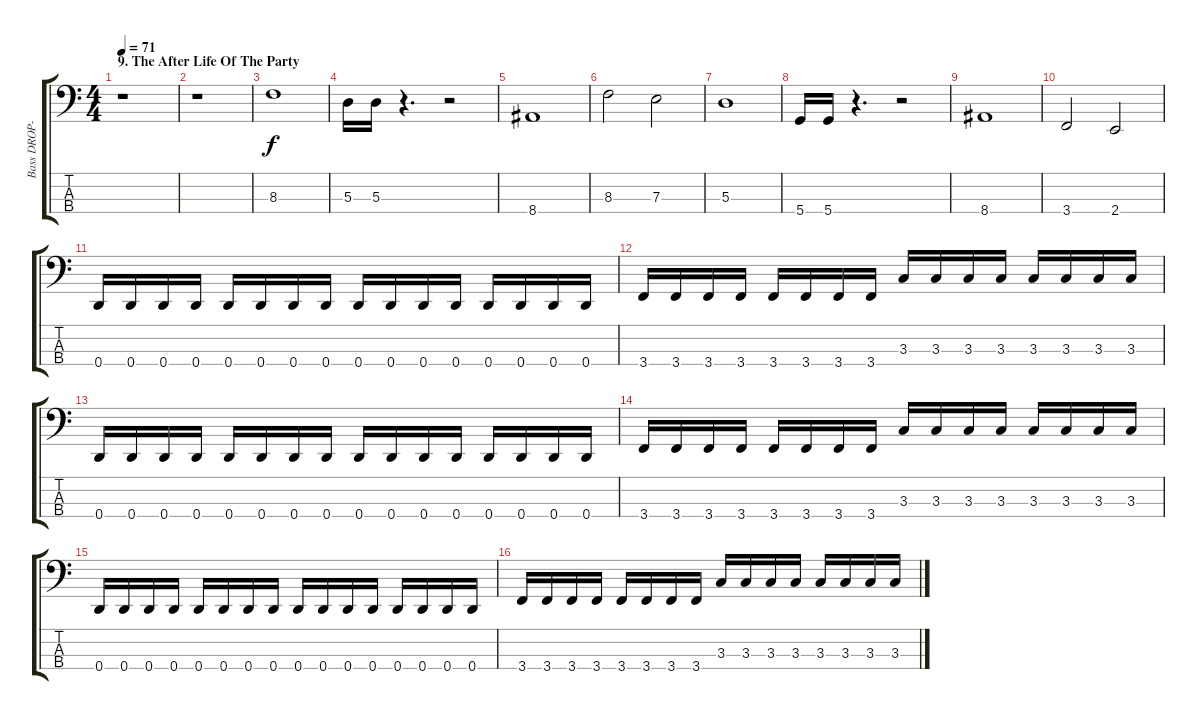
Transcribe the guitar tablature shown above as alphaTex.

\track ("Bass DROP-D" "Bass DROP-") {instrument electricbasspick}
\staff {score tabs}
\tuning (G2 D2 A1 D1) {hide}
\ts (4 4)
\section ("" "9. The After Life Of The Party")
\tempo 71
\clef f4
\ks c
r.1{dy f volume 16 instrument electricbasspick} |
r.1 |
8.3.1 |
5.3.16 5.3.16 r.4{d} r.2 |
8.4.1 |
8.3.2 7.3.2 |
5.3.1 |
5.4.16 5.4.16 r.4{d} r.2 |
8.4.1 |
3.4.2 2.4.2 |
0.4.16 0.4.16 0.4.16 0.4.16 0.4.16 0.4.16 0.4.16 0.4.16 0.4.16 0.4.16 0.4.16 0.4.16 0.4.16 0.4.16 0.4.16 0.4.16 |
3.4.16 3.4.16 3.4.16 3.4.16 3.4.16 3.4.16 3.4.16 3.4.16 3.3.16 3.3.16 3.3.16 3.3.16 3.3.16 3.3.16 3.3.16 3.3.16 |
0.4.16 0.4.16 0.4.16 0.4.16 0.4.16 0.4.16 0.4.16 0.4.16 0.4.16 0.4.16 0.4.16 0.4.16 0.4.16 0.4.16 0.4.16 0.4.16 |
3.4.16 3.4.16 3.4.16 3.4.16 3.4.16 3.4.16 3.4.16 3.4.16 3.3.16 3.3.16 3.3.16 3.3.16 3.3.16 3.3.16 3.3.16 3.3.16 |
0.4.16 0.4.16 0.4.16 0.4.16 0.4.16 0.4.16 0.4.16 0.4.16 0.4.16 0.4.16 0.4.16 0.4.16 0.4.16 0.4.16 0.4.16 0.4.16 |
3.4.16 3.4.16 3.4.16 3.4.16 3.4.16 3.4.16 3.4.16 3.4.16 3.3.16 3.3.16 3.3.16 3.3.16 3.3.16 3.3.16 3.3.16 3.3.16
